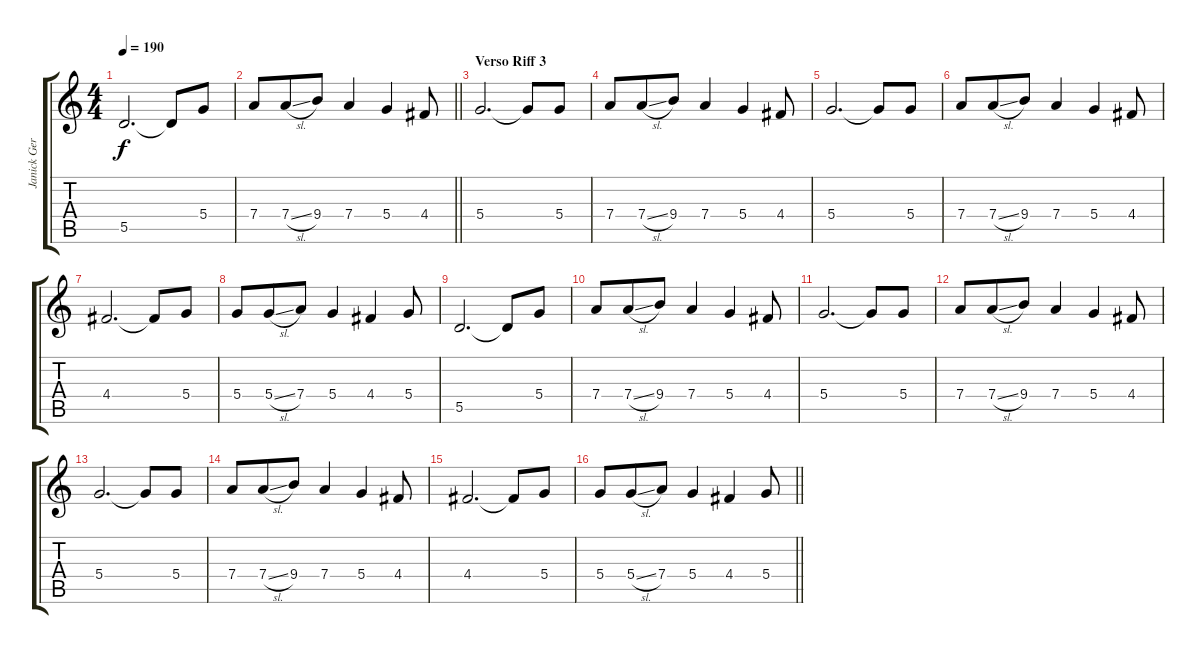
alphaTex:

\track ("Janick Gers" "Janick Ger") {instrument distortionguitar}
\staff {score tabs}
\tuning (E4 B3 G3 D3 A2 E2) {hide}
\ts (4 4)
\tempo 190
\clef g2
\ks c
5.5.2{d dy f} 5.5{t}.8 5.4.8 |
\barLineRight lightlight
7.4.8 7.4{sl}.8{beam merge} 9.4.8 7.4.4 5.4.4 4.4.8 |
\section ("" "Verso Riff 3")
5.4.2{d} 5.4{t}.8 5.4.8 |
7.4.8 7.4{sl}.8{beam merge} 9.4.8 7.4.4 5.4.4 4.4.8 |
5.4.2{d} 5.4{t}.8 5.4.8 |
7.4.8 7.4{sl}.8{beam merge} 9.4.8 7.4.4 5.4.4 4.4.8 |
4.4.2{d} 4.4{t}.8 5.4.8 |
5.4.8 5.4{sl}.8{beam merge} 7.4.8 5.4.4 4.4.4 5.4.8 |
5.5.2{d} 5.5{t}.8 5.4.8 |
7.4.8 7.4{sl}.8{beam merge} 9.4.8 7.4.4 5.4.4 4.4.8 |
5.4.2{d} 5.4{t}.8 5.4.8 |
7.4.8 7.4{sl}.8{beam merge} 9.4.8 7.4.4 5.4.4 4.4.8 |
5.4.2{d} 5.4{t}.8 5.4.8 |
7.4.8 7.4{sl}.8{beam merge} 9.4.8 7.4.4 5.4.4 4.4.8 |
4.4.2{d} 4.4{t}.8 5.4.8 |
\barLineRight lightlight
5.4.8 5.4{sl}.8{beam merge} 7.4.8 5.4.4 4.4.4 5.4.8
